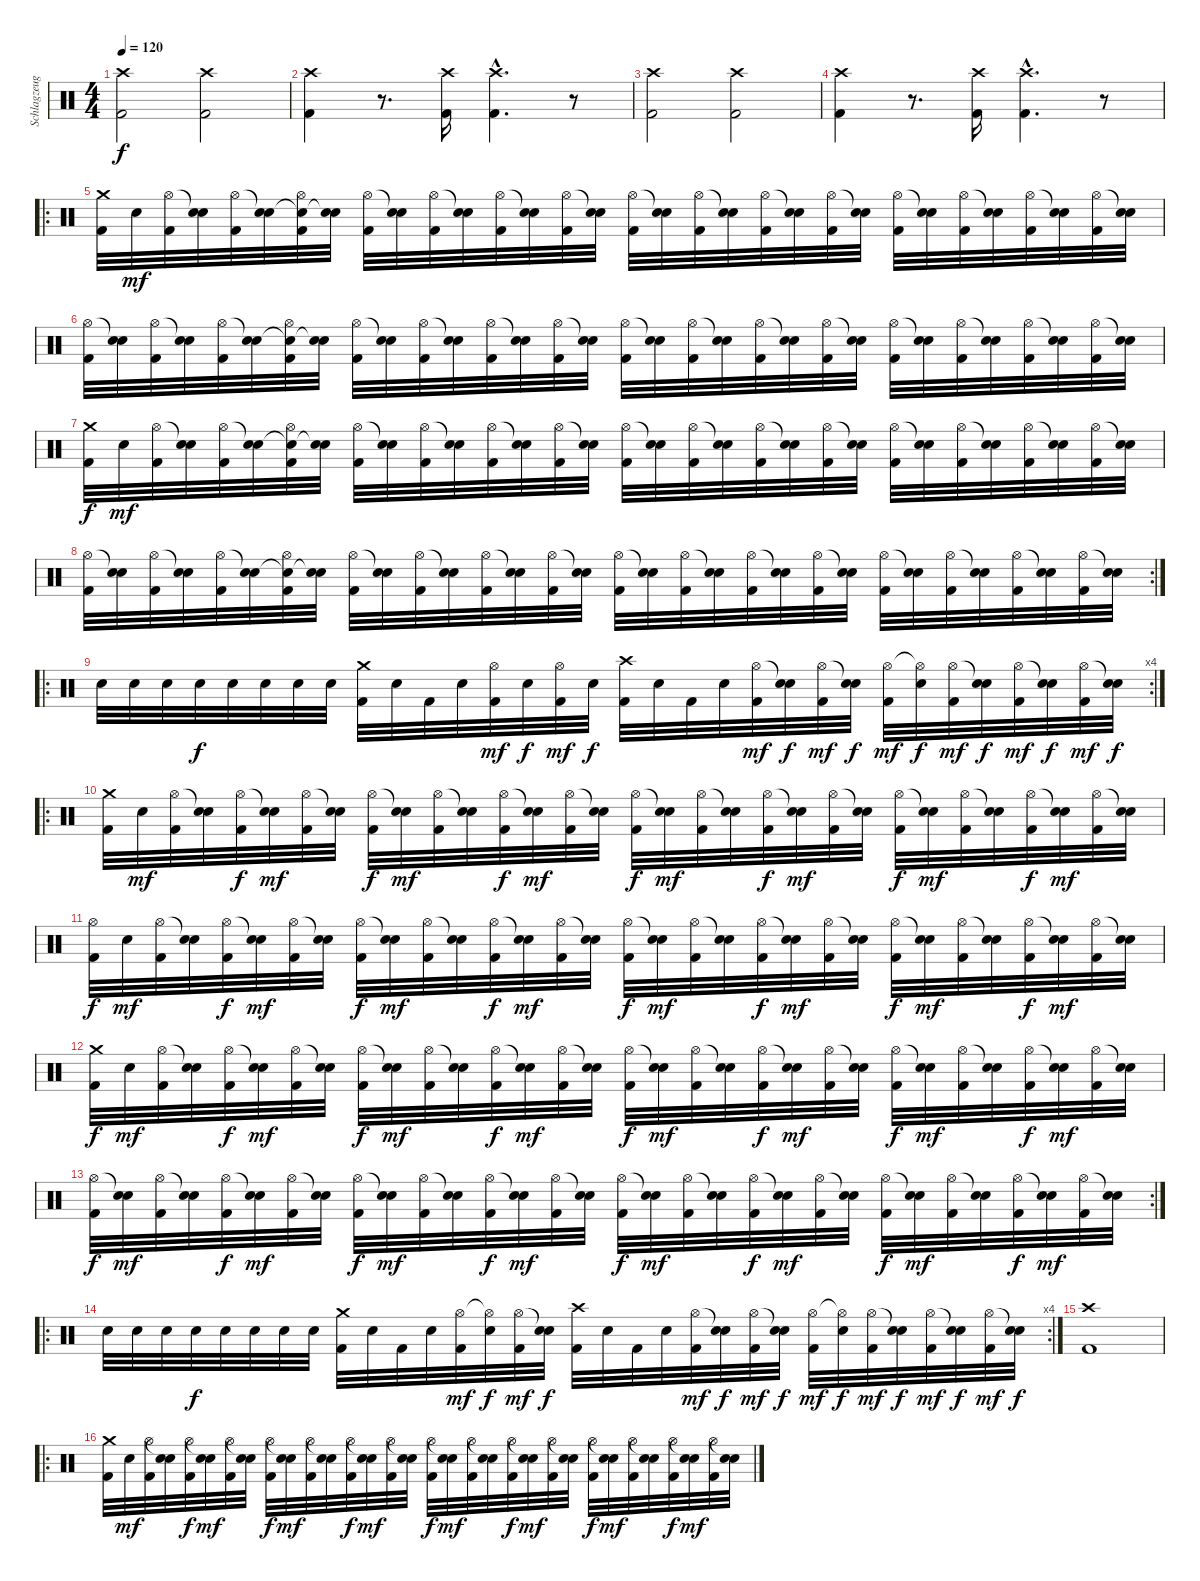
\track ("Schlagzeug" "Schlagzeug") {instrument percussion}
\staff {score}
\articulation defaults
\ts (4 4)
\tempo 120
\clef neutral
\ks c
("Crash high (hit)" "Kick (hit) 2").2{dy f} ("Crash high (hit)" "Kick (hit) 2").2 |
("Crash high (hit)" "Kick (hit) 2").4 r.8{d} ("Crash high (hit)" "Kick (hit) 2").16 ("Crash high (hit)"{hac} "Kick (hit) 2"{hac}).4{d} r.8 |
("Crash high (hit)" "Kick (hit) 2").2 ("Crash high (hit)" "Kick (hit) 2").2 |
("Crash high (hit)" "Kick (hit) 2").4 r.8{d} ("Crash high (hit)" "Kick (hit) 2").16 ("Crash high (hit)"{hac} "Kick (hit) 2"{hac}).4{d} r.8 |
\ro
("Crash medium (hit)" "Kick (hit) 2").32 "Electric Snare (hit)".32{dy mf} ("Hi-Hat (open)" "Kick (hit) 2").32 ("Snare (hit)"{t} "Electric Snare (hit)").32 ("Hi-Hat (open)" "Kick (hit) 2").32 ("Snare (hit)"{t} "Electric Snare (hit)").32 ("Snare (hit)"{t} "Hi-Hat (open)" "Kick (hit) 2").32 ("Snare (hit)"{t} "Electric Snare (hit)").32 ("Hi-Hat (open)" "Kick (hit) 2").32 ("Snare (hit)"{t} "Electric Snare (hit)").32 ("Hi-Hat (open)" "Kick (hit) 2").32 ("Snare (hit)"{t} "Electric Snare (hit)").32 ("Hi-Hat (open)" "Kick (hit) 2").32 ("Snare (hit)"{t} "Electric Snare (hit)").32 ("Hi-Hat (open)" "Kick (hit) 2").32 ("Snare (hit)"{t} "Electric Snare (hit)").32 ("Hi-Hat (open)" "Kick (hit) 2").32 ("Snare (hit)"{t} "Electric Snare (hit)").32 ("Hi-Hat (open)" "Kick (hit) 2").32 ("Snare (hit)"{t} "Electric Snare (hit)").32 ("Hi-Hat (open)" "Kick (hit) 2").32 ("Snare (hit)"{t} "Electric Snare (hit)").32 ("Hi-Hat (open)" "Kick (hit) 2").32 ("Snare (hit)"{t} "Electric Snare (hit)").32 ("Hi-Hat (open)" "Kick (hit) 2").32 ("Snare (hit)"{t} "Electric Snare (hit)").32 ("Hi-Hat (open)" "Kick (hit) 2").32 ("Snare (hit)"{t} "Electric Snare (hit)").32 ("Hi-Hat (open)" "Kick (hit) 2").32 ("Snare (hit)"{t} "Electric Snare (hit)").32 ("Hi-Hat (open)" "Kick (hit) 2").32 ("Snare (hit)"{t} "Electric Snare (hit)").32 |
("Hi-Hat (open)" "Kick (hit) 2").32 ("Snare (hit)"{t} "Electric Snare (hit)").32 ("Hi-Hat (open)" "Kick (hit) 2").32 ("Snare (hit)"{t} "Electric Snare (hit)").32 ("Hi-Hat (open)" "Kick (hit) 2").32 ("Snare (hit)"{t} "Electric Snare (hit)").32 ("Snare (hit)"{t} "Hi-Hat (open)" "Kick (hit) 2").32 ("Snare (hit)"{t} "Electric Snare (hit)").32 ("Hi-Hat (open)" "Kick (hit) 2").32 ("Snare (hit)"{t} "Electric Snare (hit)").32 ("Hi-Hat (open)" "Kick (hit) 2").32 ("Snare (hit)"{t} "Electric Snare (hit)").32 ("Hi-Hat (open)" "Kick (hit) 2").32 ("Snare (hit)"{t} "Electric Snare (hit)").32 ("Hi-Hat (open)" "Kick (hit) 2").32 ("Snare (hit)"{t} "Electric Snare (hit)").32 ("Hi-Hat (open)" "Kick (hit) 2").32 ("Snare (hit)"{t} "Electric Snare (hit)").32 ("Hi-Hat (open)" "Kick (hit) 2").32 ("Snare (hit)"{t} "Electric Snare (hit)").32 ("Hi-Hat (open)" "Kick (hit) 2").32 ("Snare (hit)"{t} "Electric Snare (hit)").32 ("Hi-Hat (open)" "Kick (hit) 2").32 ("Snare (hit)"{t} "Electric Snare (hit)").32 ("Hi-Hat (open)" "Kick (hit) 2").32 ("Snare (hit)"{t} "Electric Snare (hit)").32 ("Hi-Hat (open)" "Kick (hit) 2").32 ("Snare (hit)"{t} "Electric Snare (hit)").32 ("Hi-Hat (open)" "Kick (hit) 2").32 ("Snare (hit)"{t} "Electric Snare (hit)").32 ("Hi-Hat (open)" "Kick (hit) 2").32 ("Snare (hit)"{t} "Electric Snare (hit)").32 |
("Crash medium (hit)" "Kick (hit) 2").32{dy f} "Electric Snare (hit)".32{dy mf} ("Hi-Hat (open)" "Kick (hit) 2").32 ("Snare (hit)"{t} "Electric Snare (hit)").32 ("Hi-Hat (open)" "Kick (hit) 2").32 ("Snare (hit)"{t} "Electric Snare (hit)").32 ("Snare (hit)"{t} "Hi-Hat (open)" "Kick (hit) 2").32 ("Snare (hit)"{t} "Electric Snare (hit)").32 ("Hi-Hat (open)" "Kick (hit) 2").32 ("Snare (hit)"{t} "Electric Snare (hit)").32 ("Hi-Hat (open)" "Kick (hit) 2").32 ("Snare (hit)"{t} "Electric Snare (hit)").32 ("Hi-Hat (open)" "Kick (hit) 2").32 ("Snare (hit)"{t} "Electric Snare (hit)").32 ("Hi-Hat (open)" "Kick (hit) 2").32 ("Snare (hit)"{t} "Electric Snare (hit)").32 ("Hi-Hat (open)" "Kick (hit) 2").32 ("Snare (hit)"{t} "Electric Snare (hit)").32 ("Hi-Hat (open)" "Kick (hit) 2").32 ("Snare (hit)"{t} "Electric Snare (hit)").32 ("Hi-Hat (open)" "Kick (hit) 2").32 ("Snare (hit)"{t} "Electric Snare (hit)").32 ("Hi-Hat (open)" "Kick (hit) 2").32 ("Snare (hit)"{t} "Electric Snare (hit)").32 ("Hi-Hat (open)" "Kick (hit) 2").32 ("Snare (hit)"{t} "Electric Snare (hit)").32 ("Hi-Hat (open)" "Kick (hit) 2").32 ("Snare (hit)"{t} "Electric Snare (hit)").32 ("Hi-Hat (open)" "Kick (hit) 2").32 ("Snare (hit)"{t} "Electric Snare (hit)").32 ("Hi-Hat (open)" "Kick (hit) 2").32 ("Snare (hit)"{t} "Electric Snare (hit)").32 |
\rc 2
("Hi-Hat (open)" "Kick (hit) 2").32 ("Snare (hit)"{t} "Electric Snare (hit)").32 ("Hi-Hat (open)" "Kick (hit) 2").32 ("Snare (hit)"{t} "Electric Snare (hit)").32 ("Hi-Hat (open)" "Kick (hit) 2").32 ("Snare (hit)"{t} "Electric Snare (hit)").32 ("Snare (hit)"{t} "Hi-Hat (open)" "Kick (hit) 2").32 ("Snare (hit)"{t} "Electric Snare (hit)").32 ("Hi-Hat (open)" "Kick (hit) 2").32 ("Snare (hit)"{t} "Electric Snare (hit)").32 ("Hi-Hat (open)" "Kick (hit) 2").32 ("Snare (hit)"{t} "Electric Snare (hit)").32 ("Hi-Hat (open)" "Kick (hit) 2").32 ("Snare (hit)"{t} "Electric Snare (hit)").32 ("Hi-Hat (open)" "Kick (hit) 2").32 ("Snare (hit)"{t} "Electric Snare (hit)").32 ("Hi-Hat (open)" "Kick (hit) 2").32 ("Snare (hit)"{t} "Electric Snare (hit)").32 ("Hi-Hat (open)" "Kick (hit) 2").32 ("Snare (hit)"{t} "Electric Snare (hit)").32 ("Hi-Hat (open)" "Kick (hit) 2").32 ("Snare (hit)"{t} "Electric Snare (hit)").32 ("Hi-Hat (open)" "Kick (hit) 2").32 ("Snare (hit)"{t} "Electric Snare (hit)").32 ("Hi-Hat (open)" "Kick (hit) 2").32 ("Snare (hit)"{t} "Electric Snare (hit)").32 ("Hi-Hat (open)" "Kick (hit) 2").32 ("Snare (hit)"{t} "Electric Snare (hit)").32 ("Hi-Hat (open)" "Kick (hit) 2").32 ("Snare (hit)"{t} "Electric Snare (hit)").32 ("Hi-Hat (open)" "Kick (hit) 2").32 ("Snare (hit)"{t} "Electric Snare (hit)").32 |
\ro
\rc 4 "Electric Snare (hit)".32 "Electric Snare (hit)".32 "Electric Snare (hit)".32 "Electric Snare (hit)".32{dy f} "Electric Snare (hit)".32 "Electric Snare (hit)".32 "Electric Snare (hit)".32 "Electric Snare (hit)".32
("Crash medium (hit)" "Kick (hit) 2").32 "Electric Snare (hit)".32 "Kick (hit) 2".32 "Electric Snare (hit)".32 ("Hi-Hat (open)" "Kick (hit) 2").32{dy mf} "Electric Snare (hit)".32{dy f} ("Hi-Hat (open)" "Kick (hit) 2").32{dy mf} "Electric Snare (hit)".32{dy f} ("Crash high (hit)" "Kick (hit) 2").32 "Electric Snare (hit)".32 "Kick (hit) 2".32 "Electric Snare (hit)".32 ("Hi-Hat (open)" "Kick (hit) 2").32{dy mf} ("Snare (hit)"{t} "Electric Snare (hit)").32{dy f} ("Hi-Hat (open)" "Kick (hit) 2").32{dy mf} ("Snare (hit)"{t} "Electric Snare (hit)").32{dy f} ("Hi-Hat (open)" "Kick (hit) 2").32{dy mf} ("Hi-Hat (open)"{t} "Electric Snare (hit)").32{dy f} ("Hi-Hat (open)" "Kick (hit) 2").32{dy mf} ("Snare (hit)"{t} "Electric Snare (hit)").32{dy f} ("Hi-Hat (open)" "Kick (hit) 2").32{dy mf} ("Snare (hit)"{t} "Electric Snare (hit)").32{dy f} ("Hi-Hat (open)" "Kick (hit) 2").32{dy mf} ("Snare (hit)"{t} "Electric Snare (hit)").32{dy f} |
\ro
("Crash medium (hit)" "Kick (hit) 2").32 "Electric Snare (hit)".32{dy mf} ("Hi-Hat (open)" "Kick (hit) 2").32 ("Snare (hit)"{t} "Electric Snare (hit)").32 ("Hi-Hat (open)" "Kick (hit) 2").32{dy f} ("Snare (hit)"{t} "Electric Snare (hit)").32{dy mf} ("Hi-Hat (open)" "Kick (hit) 2").32 ("Snare (hit)"{t} "Electric Snare (hit)").32 ("Hi-Hat (open)" "Kick (hit) 2").32{dy f} ("Snare (hit)"{t} "Electric Snare (hit)").32{dy mf} ("Hi-Hat (open)" "Kick (hit) 2").32 ("Snare (hit)"{t} "Electric Snare (hit)").32 ("Hi-Hat (open)" "Kick (hit) 2").32{dy f} ("Snare (hit)"{t} "Electric Snare (hit)").32{dy mf} ("Hi-Hat (open)" "Kick (hit) 2").32 ("Snare (hit)"{t} "Electric Snare (hit)").32 ("Hi-Hat (open)" "Kick (hit) 2").32{dy f} ("Snare (hit)"{t} "Electric Snare (hit)").32{dy mf} ("Hi-Hat (open)" "Kick (hit) 2").32 ("Snare (hit)"{t} "Electric Snare (hit)").32 ("Hi-Hat (open)" "Kick (hit) 2").32{dy f} ("Snare (hit)"{t} "Electric Snare (hit)").32{dy mf} ("Hi-Hat (open)" "Kick (hit) 2").32 ("Snare (hit)"{t} "Electric Snare (hit)").32 ("Hi-Hat (open)" "Kick (hit) 2").32{dy f} ("Snare (hit)"{t} "Electric Snare (hit)").32{dy mf} ("Hi-Hat (open)" "Kick (hit) 2").32 ("Snare (hit)"{t} "Electric Snare (hit)").32 ("Hi-Hat (open)" "Kick (hit) 2").32{dy f} ("Snare (hit)"{t} "Electric Snare (hit)").32{dy mf} ("Hi-Hat (open)" "Kick (hit) 2").32 ("Snare (hit)"{t} "Electric Snare (hit)").32 |
("Hi-Hat (open)" "Kick (hit) 2").32{dy f} "Electric Snare (hit)".32{dy mf} ("Hi-Hat (open)" "Kick (hit) 2").32 ("Snare (hit)"{t} "Electric Snare (hit)").32 ("Hi-Hat (open)" "Kick (hit) 2").32{dy f} ("Snare (hit)"{t} "Electric Snare (hit)").32{dy mf} ("Hi-Hat (open)" "Kick (hit) 2").32 ("Snare (hit)"{t} "Electric Snare (hit)").32 ("Hi-Hat (open)" "Kick (hit) 2").32{dy f} ("Snare (hit)"{t} "Electric Snare (hit)").32{dy mf} ("Hi-Hat (open)" "Kick (hit) 2").32 ("Snare (hit)"{t} "Electric Snare (hit)").32 ("Hi-Hat (open)" "Kick (hit) 2").32{dy f} ("Snare (hit)"{t} "Electric Snare (hit)").32{dy mf} ("Hi-Hat (open)" "Kick (hit) 2").32 ("Snare (hit)"{t} "Electric Snare (hit)").32 ("Hi-Hat (open)" "Kick (hit) 2").32{dy f} ("Snare (hit)"{t} "Electric Snare (hit)").32{dy mf} ("Hi-Hat (open)" "Kick (hit) 2").32 ("Snare (hit)"{t} "Electric Snare (hit)").32 ("Hi-Hat (open)" "Kick (hit) 2").32{dy f} ("Snare (hit)"{t} "Electric Snare (hit)").32{dy mf} ("Hi-Hat (open)" "Kick (hit) 2").32 ("Snare (hit)"{t} "Electric Snare (hit)").32 ("Hi-Hat (open)" "Kick (hit) 2").32{dy f} ("Snare (hit)"{t} "Electric Snare (hit)").32{dy mf} ("Hi-Hat (open)" "Kick (hit) 2").32 ("Snare (hit)"{t} "Electric Snare (hit)").32 ("Hi-Hat (open)" "Kick (hit) 2").32{dy f} ("Snare (hit)"{t} "Electric Snare (hit)").32{dy mf} ("Hi-Hat (open)" "Kick (hit) 2").32 ("Snare (hit)"{t} "Electric Snare (hit)").32 |
("Crash medium (hit)" "Kick (hit) 2").32{dy f} "Electric Snare (hit)".32{dy mf} ("Hi-Hat (open)" "Kick (hit) 2").32 ("Snare (hit)"{t} "Electric Snare (hit)").32 ("Hi-Hat (open)" "Kick (hit) 2").32{dy f} ("Snare (hit)"{t} "Electric Snare (hit)").32{dy mf} ("Hi-Hat (open)" "Kick (hit) 2").32 ("Snare (hit)"{t} "Electric Snare (hit)").32 ("Hi-Hat (open)" "Kick (hit) 2").32{dy f} ("Snare (hit)"{t} "Electric Snare (hit)").32{dy mf} ("Hi-Hat (open)" "Kick (hit) 2").32 ("Snare (hit)"{t} "Electric Snare (hit)").32 ("Hi-Hat (open)" "Kick (hit) 2").32{dy f} ("Snare (hit)"{t} "Electric Snare (hit)").32{dy mf} ("Hi-Hat (open)" "Kick (hit) 2").32 ("Snare (hit)"{t} "Electric Snare (hit)").32 ("Hi-Hat (open)" "Kick (hit) 2").32{dy f} ("Snare (hit)"{t} "Electric Snare (hit)").32{dy mf} ("Hi-Hat (open)" "Kick (hit) 2").32 ("Snare (hit)"{t} "Electric Snare (hit)").32 ("Hi-Hat (open)" "Kick (hit) 2").32{dy f} ("Snare (hit)"{t} "Electric Snare (hit)").32{dy mf} ("Hi-Hat (open)" "Kick (hit) 2").32 ("Snare (hit)"{t} "Electric Snare (hit)").32 ("Hi-Hat (open)" "Kick (hit) 2").32{dy f} ("Snare (hit)"{t} "Electric Snare (hit)").32{dy mf} ("Hi-Hat (open)" "Kick (hit) 2").32 ("Snare (hit)"{t} "Electric Snare (hit)").32 ("Hi-Hat (open)" "Kick (hit) 2").32{dy f} ("Snare (hit)"{t} "Electric Snare (hit)").32{dy mf} ("Hi-Hat (open)" "Kick (hit) 2").32 ("Snare (hit)"{t} "Electric Snare (hit)").32 |
\rc 2
("Hi-Hat (open)" "Kick (hit) 2").32{dy f} ("Snare (hit)"{t} "Electric Snare (hit)").32{dy mf} ("Hi-Hat (open)" "Kick (hit) 2").32 ("Snare (hit)"{t} "Electric Snare (hit)").32 ("Hi-Hat (open)" "Kick (hit) 2").32{dy f} ("Snare (hit)"{t} "Electric Snare (hit)").32{dy mf} ("Hi-Hat (open)" "Kick (hit) 2").32 ("Snare (hit)"{t} "Electric Snare (hit)").32 ("Hi-Hat (open)" "Kick (hit) 2").32{dy f} ("Snare (hit)"{t} "Electric Snare (hit)").32{dy mf} ("Hi-Hat (open)" "Kick (hit) 2").32 ("Snare (hit)"{t} "Electric Snare (hit)").32 ("Hi-Hat (open)" "Kick (hit) 2").32{dy f} ("Snare (hit)"{t} "Electric Snare (hit)").32{dy mf} ("Hi-Hat (open)" "Kick (hit) 2").32 ("Snare (hit)"{t} "Electric Snare (hit)").32 ("Hi-Hat (open)" "Kick (hit) 2").32{dy f} ("Snare (hit)"{t} "Electric Snare (hit)").32{dy mf} ("Hi-Hat (open)" "Kick (hit) 2").32 ("Snare (hit)"{t} "Electric Snare (hit)").32 ("Hi-Hat (open)" "Kick (hit) 2").32{dy f} ("Snare (hit)"{t} "Electric Snare (hit)").32{dy mf} ("Hi-Hat (open)" "Kick (hit) 2").32 ("Snare (hit)"{t} "Electric Snare (hit)").32 ("Hi-Hat (open)" "Kick (hit) 2").32{dy f} ("Snare (hit)"{t} "Electric Snare (hit)").32{dy mf} ("Hi-Hat (open)" "Kick (hit) 2").32 ("Snare (hit)"{t} "Electric Snare (hit)").32 ("Hi-Hat (open)" "Kick (hit) 2").32{dy f} ("Snare (hit)"{t} "Electric Snare (hit)").32{dy mf} ("Hi-Hat (open)" "Kick (hit) 2").32 ("Snare (hit)"{t} "Electric Snare (hit)").32 |
\ro
\rc 4 "Electric Snare (hit)".32 "Electric Snare (hit)".32 "Electric Snare (hit)".32 "Electric Snare (hit)".32{dy f} "Electric Snare (hit)".32 "Electric Snare (hit)".32 "Electric Snare (hit)".32 "Electric Snare (hit)".32
("Crash medium (hit)" "Kick (hit) 2").32 "Electric Snare (hit)".32 "Kick (hit) 2".32 "Electric Snare (hit)".32 ("Hi-Hat (open)" "Kick (hit) 2").32{dy mf} ("Hi-Hat (open)"{t} "Electric Snare (hit)").32{dy f} ("Hi-Hat (open)" "Kick (hit) 2").32{dy mf} ("Snare (hit)"{t} "Electric Snare (hit)").32{dy f} ("Crash high (hit)" "Kick (hit) 2").32 "Electric Snare (hit)".32 "Kick (hit) 2".32 "Electric Snare (hit)".32 ("Hi-Hat (open)" "Kick (hit) 2").32{dy mf} ("Snare (hit)"{t} "Electric Snare (hit)").32{dy f} ("Hi-Hat (open)" "Kick (hit) 2").32{dy mf} ("Snare (hit)"{t} "Electric Snare (hit)").32{dy f} ("Hi-Hat (open)" "Kick (hit) 2").32{dy mf} ("Hi-Hat (open)"{t} "Electric Snare (hit)").32{dy f} ("Hi-Hat (open)" "Kick (hit) 2").32{dy mf} ("Snare (hit)"{t} "Electric Snare (hit)").32{dy f} ("Hi-Hat (open)" "Kick (hit) 2").32{dy mf} ("Snare (hit)"{t} "Electric Snare (hit)").32{dy f} ("Hi-Hat (open)" "Kick (hit) 2").32{dy mf} ("Snare (hit)"{t} "Electric Snare (hit)").32{dy f} |
("Crash high (hit)" "Kick (hit) 2").1 |
\ro
("Crash medium (hit)" "Kick (hit) 2").32 "Electric Snare (hit)".32{dy mf} ("Hi-Hat (open)" "Kick (hit) 2").32 ("Snare (hit)"{t} "Electric Snare (hit)").32 ("Hi-Hat (open)" "Kick (hit) 2").32{dy f} ("Snare (hit)"{t} "Electric Snare (hit)").32{dy mf} ("Hi-Hat (open)" "Kick (hit) 2").32 ("Snare (hit)"{t} "Electric Snare (hit)").32 ("Hi-Hat (open)" "Kick (hit) 2").32{dy f} ("Snare (hit)"{t} "Electric Snare (hit)").32{dy mf} ("Hi-Hat (open)" "Kick (hit) 2").32 ("Snare (hit)"{t} "Electric Snare (hit)").32 ("Hi-Hat (open)" "Kick (hit) 2").32{dy f} ("Snare (hit)"{t} "Electric Snare (hit)").32{dy mf} ("Hi-Hat (open)" "Kick (hit) 2").32 ("Snare (hit)"{t} "Electric Snare (hit)").32 ("Hi-Hat (open)" "Kick (hit) 2").32{dy f} ("Snare (hit)"{t} "Electric Snare (hit)").32{dy mf} ("Hi-Hat (open)" "Kick (hit) 2").32 ("Snare (hit)"{t} "Electric Snare (hit)").32 ("Hi-Hat (open)" "Kick (hit) 2").32{dy f} ("Snare (hit)"{t} "Electric Snare (hit)").32{dy mf} ("Hi-Hat (open)" "Kick (hit) 2").32 ("Snare (hit)"{t} "Electric Snare (hit)").32 ("Hi-Hat (open)" "Kick (hit) 2").32{dy f} ("Snare (hit)"{t} "Electric Snare (hit)").32{dy mf} ("Hi-Hat (open)" "Kick (hit) 2").32 ("Snare (hit)"{t} "Electric Snare (hit)").32 ("Hi-Hat (open)" "Kick (hit) 2").32{dy f} ("Snare (hit)"{t} "Electric Snare (hit)").32{dy mf} ("Hi-Hat (open)" "Kick (hit) 2").32 ("Snare (hit)"{t} "Electric Snare (hit)").32
